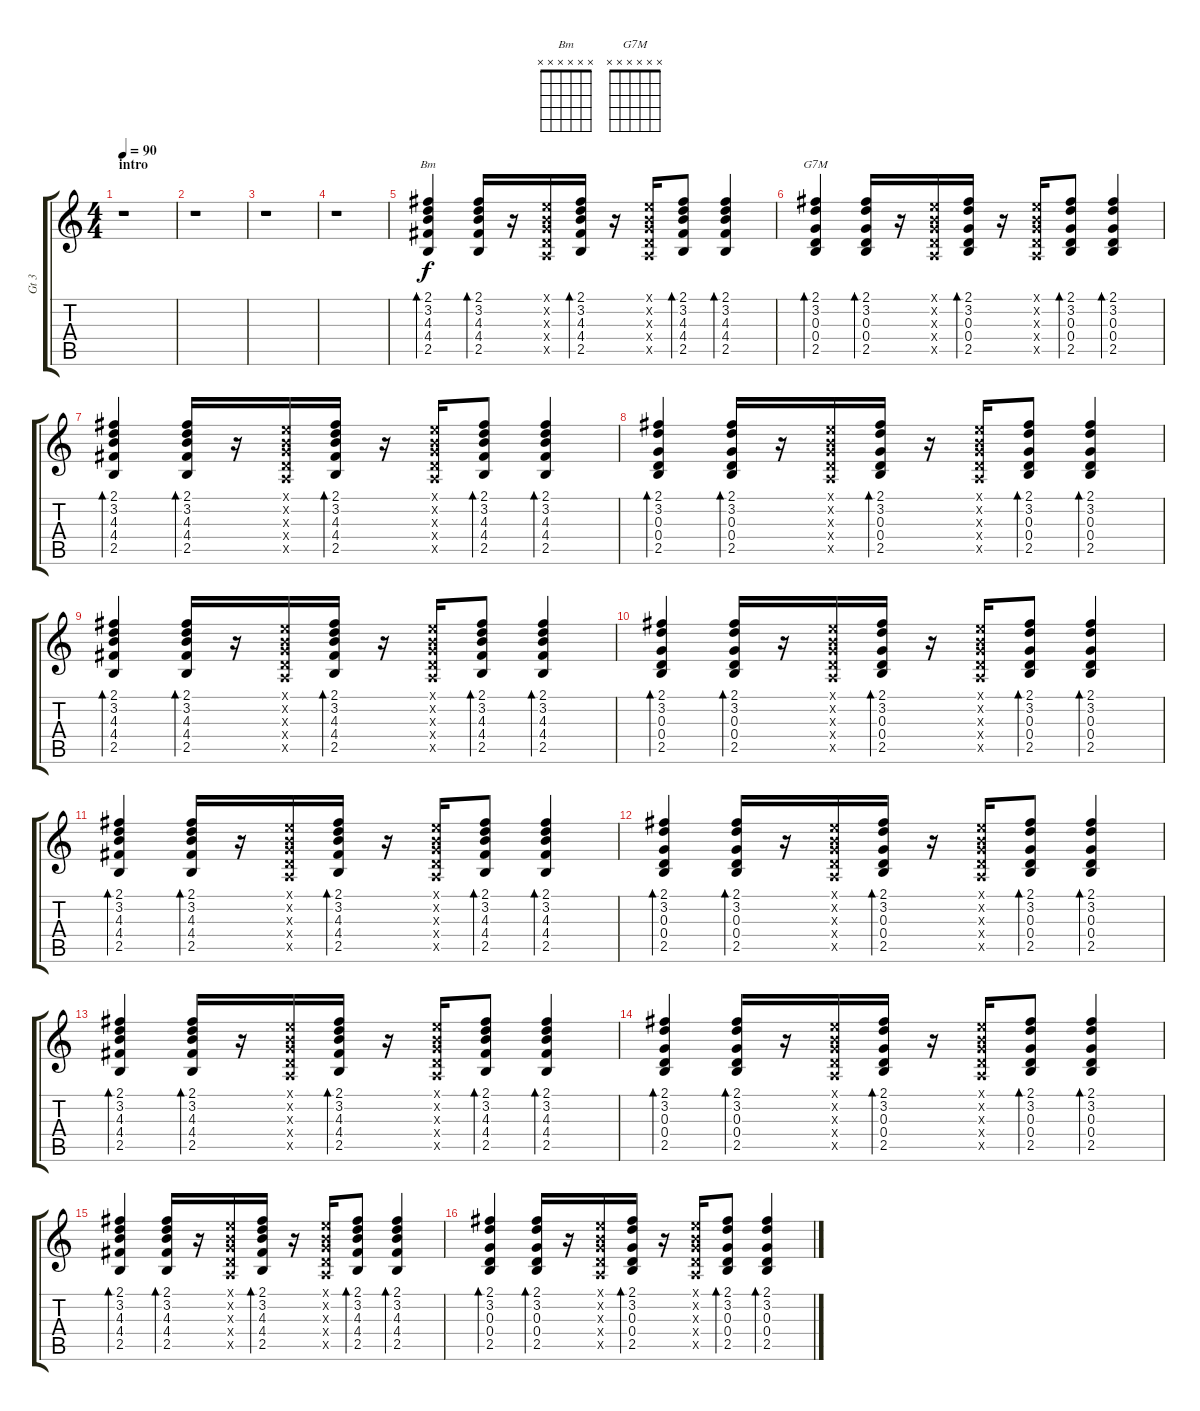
\track ("Gt 3" "Gt 3") {instrument acousticguitarnylon}
\staff {score tabs}
\tuning (E4 B3 G3 D3 A2 E2) {hide}
\chord ("Bm" x x x x x x)
\chord ("G7M" x x x x x x)
\ts (4 4)
\section ("" "intro")
\tempo 90
\clef g2
\ks c
r.1{dy f instrument acousticguitarnylon} |
r.1 |
r.1 |
r.1 |
(2.1 3.2 4.3 4.4 2.5).4{bd 60 ch "Bm"} (2.1 3.2 4.3 4.4 2.5).16{bd 60} r.16 (0.1{x} 0.2{x} 0.3{x} 0.4{x} 0.5{x}).16 (2.1 3.2 4.3 4.4 2.5).16{bd 60} r.16 (0.1{x} 0.2{x} 0.3{x} 0.4{x} 0.5{x}).16 (2.1 3.2 4.3 4.4 2.5).8{bd 60} (2.1 3.2 4.3 4.4 2.5).4{bd 60} |
(2.1 3.2 0.3 0.4 2.5).4{bd 60 ch "G7M"} (2.1 3.2 0.3 0.4 2.5).16{bd 60} r.16 (0.1{x} 0.2{x} 0.3{x} 0.4{x} 0.5{x}).16 (2.1 3.2 0.3 0.4 2.5).16{bd 60} r.16 (0.1{x} 0.2{x} 0.3{x} 0.4{x} 0.5{x}).16 (2.1 3.2 0.3 0.4 2.5).8{bd 60} (2.1 3.2 0.3 0.4 2.5).4{bd 60} |
(2.1 3.2 4.3 4.4 2.5).4{bd 60} (2.1 3.2 4.3 4.4 2.5).16{bd 60} r.16 (0.1{x} 0.2{x} 0.3{x} 0.4{x} 0.5{x}).16 (2.1 3.2 4.3 4.4 2.5).16{bd 60} r.16 (0.1{x} 0.2{x} 0.3{x} 0.4{x} 0.5{x}).16 (2.1 3.2 4.3 4.4 2.5).8{bd 60} (2.1 3.2 4.3 4.4 2.5).4{bd 60} |
(2.1 3.2 0.3 0.4 2.5).4{bd 60} (2.1 3.2 0.3 0.4 2.5).16{bd 60} r.16 (0.1{x} 0.2{x} 0.3{x} 0.4{x} 0.5{x}).16 (2.1 3.2 0.3 0.4 2.5).16{bd 60} r.16 (0.1{x} 0.2{x} 0.3{x} 0.4{x} 0.5{x}).16 (2.1 3.2 0.3 0.4 2.5).8{bd 60} (2.1 3.2 0.3 0.4 2.5).4{bd 60} |
(2.1 3.2 4.3 4.4 2.5).4{bd 60} (2.1 3.2 4.3 4.4 2.5).16{bd 60} r.16 (0.1{x} 0.2{x} 0.3{x} 0.4{x} 0.5{x}).16 (2.1 3.2 4.3 4.4 2.5).16{bd 60} r.16 (0.1{x} 0.2{x} 0.3{x} 0.4{x} 0.5{x}).16 (2.1 3.2 4.3 4.4 2.5).8{bd 60} (2.1 3.2 4.3 4.4 2.5).4{bd 60} |
(2.1 3.2 0.3 0.4 2.5).4{bd 60} (2.1 3.2 0.3 0.4 2.5).16{bd 60} r.16 (0.1{x} 0.2{x} 0.3{x} 0.4{x} 0.5{x}).16 (2.1 3.2 0.3 0.4 2.5).16{bd 60} r.16 (0.1{x} 0.2{x} 0.3{x} 0.4{x} 0.5{x}).16 (2.1 3.2 0.3 0.4 2.5).8{bd 60} (2.1 3.2 0.3 0.4 2.5).4{bd 60} |
(2.1 3.2 4.3 4.4 2.5).4{bd 60} (2.1 3.2 4.3 4.4 2.5).16{bd 60} r.16 (0.1{x} 0.2{x} 0.3{x} 0.4{x} 0.5{x}).16 (2.1 3.2 4.3 4.4 2.5).16{bd 60} r.16 (0.1{x} 0.2{x} 0.3{x} 0.4{x} 0.5{x}).16 (2.1 3.2 4.3 4.4 2.5).8{bd 60} (2.1 3.2 4.3 4.4 2.5).4{bd 60} |
(2.1 3.2 0.3 0.4 2.5).4{bd 60} (2.1 3.2 0.3 0.4 2.5).16{bd 60} r.16 (0.1{x} 0.2{x} 0.3{x} 0.4{x} 0.5{x}).16 (2.1 3.2 0.3 0.4 2.5).16{bd 60} r.16 (0.1{x} 0.2{x} 0.3{x} 0.4{x} 0.5{x}).16 (2.1 3.2 0.3 0.4 2.5).8{bd 60} (2.1 3.2 0.3 0.4 2.5).4{bd 60} |
(2.1 3.2 4.3 4.4 2.5).4{bd 60} (2.1 3.2 4.3 4.4 2.5).16{bd 60} r.16 (0.1{x} 0.2{x} 0.3{x} 0.4{x} 0.5{x}).16 (2.1 3.2 4.3 4.4 2.5).16{bd 60} r.16 (0.1{x} 0.2{x} 0.3{x} 0.4{x} 0.5{x}).16 (2.1 3.2 4.3 4.4 2.5).8{bd 60} (2.1 3.2 4.3 4.4 2.5).4{bd 60} |
(2.1 3.2 0.3 0.4 2.5).4{bd 60} (2.1 3.2 0.3 0.4 2.5).16{bd 60} r.16 (0.1{x} 0.2{x} 0.3{x} 0.4{x} 0.5{x}).16 (2.1 3.2 0.3 0.4 2.5).16{bd 60} r.16 (0.1{x} 0.2{x} 0.3{x} 0.4{x} 0.5{x}).16 (2.1 3.2 0.3 0.4 2.5).8{bd 60} (2.1 3.2 0.3 0.4 2.5).4{bd 60} |
(2.1 3.2 4.3 4.4 2.5).4{bd 60} (2.1 3.2 4.3 4.4 2.5).16{bd 60} r.16 (0.1{x} 0.2{x} 0.3{x} 0.4{x} 0.5{x}).16 (2.1 3.2 4.3 4.4 2.5).16{bd 60} r.16 (0.1{x} 0.2{x} 0.3{x} 0.4{x} 0.5{x}).16 (2.1 3.2 4.3 4.4 2.5).8{bd 60} (2.1 3.2 4.3 4.4 2.5).4{bd 60} |
(2.1 3.2 0.3 0.4 2.5).4{bd 60} (2.1 3.2 0.3 0.4 2.5).16{bd 60} r.16 (0.1{x} 0.2{x} 0.3{x} 0.4{x} 0.5{x}).16 (2.1 3.2 0.3 0.4 2.5).16{bd 60} r.16 (0.1{x} 0.2{x} 0.3{x} 0.4{x} 0.5{x}).16 (2.1 3.2 0.3 0.4 2.5).8{bd 60} (2.1 3.2 0.3 0.4 2.5).4{bd 60}
